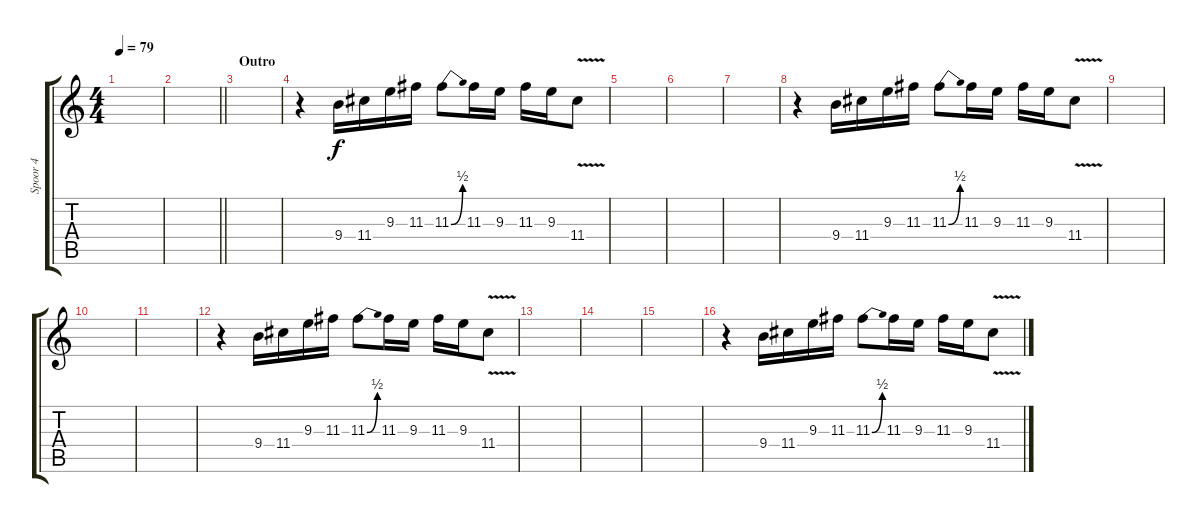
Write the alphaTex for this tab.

\track ("Spoor 4" "Spoor 4") {instrument overdrivenguitar}
\staff {score tabs}
\tuning (E4 B3 G3 D3 A2 E2) {hide}
\ts (4 4)
\tempo 79
\clef g2
\ks c
|
\barLineRight lightlight
|
\section ("" "Outro")
|
r.4 9.4.16 11.4.16 9.3.16 11.3.16 11.3{be (bend 0 0 60 2)}.8 11.3.16 9.3.16 11.3.16 9.3.16 11.4{v}.8 |
|
|
|
r.4 9.4.16 11.4.16 9.3.16 11.3.16 11.3{be (bend 0 0 60 2)}.8 11.3.16 9.3.16 11.3.16 9.3.16 11.4{v}.8 |
|
|
|
r.4 9.4.16 11.4.16 9.3.16 11.3.16 11.3{be (bend 0 0 60 2)}.8 11.3.16 9.3.16 11.3.16 9.3.16 11.4{v}.8 |
|
|
|
r.4 9.4.16 11.4.16 9.3.16 11.3.16 11.3{be (bend 0 0 60 2)}.8 11.3.16 9.3.16 11.3.16 9.3.16 11.4{v}.8
